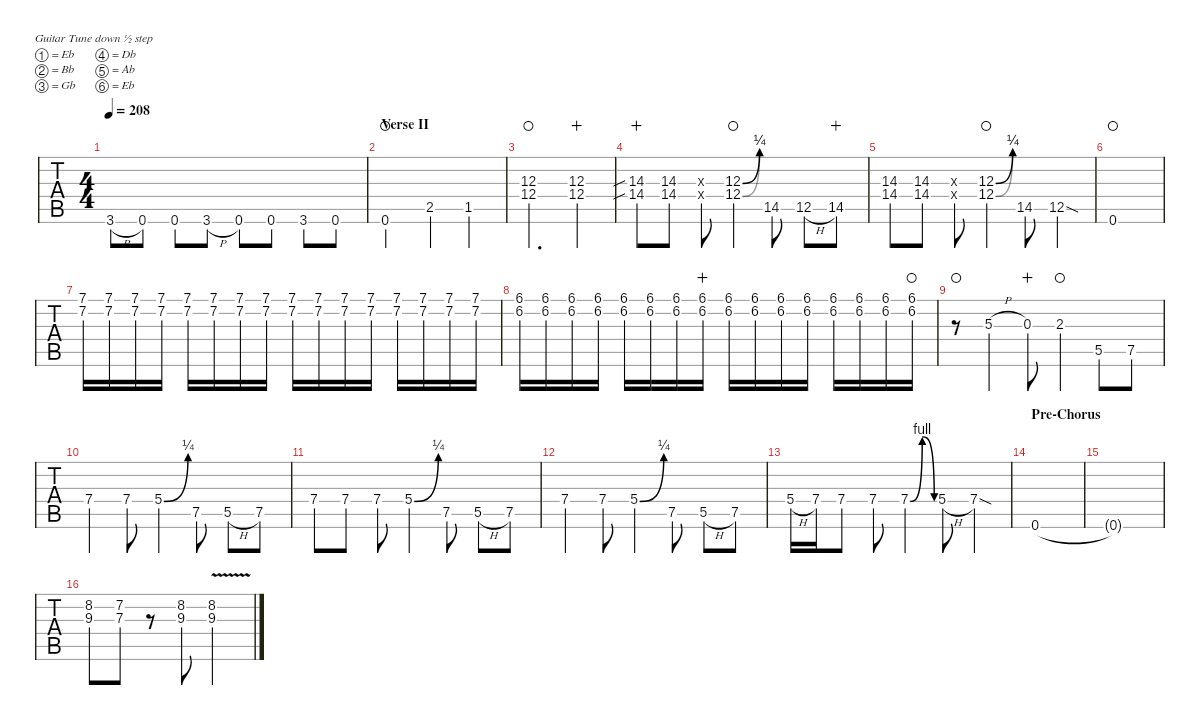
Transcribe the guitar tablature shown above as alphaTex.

\defaultSystemsLayout 4
\hideDynamics
\bracketExtendMode nobrackets
\otherSystemsTrackNameOrientation horizontal
\track ("Rhythm Guitar 2 (Kirk)" "   ") {multiBarRest instrument distortionguitar}
\staff {tabs}
\tuning (Eb4 Bb3 Gb3 Db3 Ab2 Eb2)
\ts (4 4)
\tempo 208
\clef g2
\ks c
3.6{h acc #}.8{dy mf} 0.6{acc #}.8 0.6{acc #}.8 3.6{h acc #}.8 0.6{acc #}.8 0.6{acc #}.8 3.6{acc #}.8 0.6{acc #}.8 |
\section ("" "Verse II")
0.6{acc #}.2{instrument distortionguitar waho} 2.5{acc #}.4 1.5.4 |
(12.4{acc #} 12.3{acc #}).2{d waho} (12.4{acc #} 12.3{acc #}).4{wahc} |
(14.3{sib acc #} 14.4{sib acc #}).8{wahc} (14.3{acc #} 14.4{acc #}).8 (14.3{x acc #} 14.4{x acc #}).8 (12.3{be (bend 0 0 16.2 1) acc #} 12.4{be (bend 0 0 12.6 1) acc #}).4{waho} 14.5{acc #}.8 12.5{h acc #}.8 14.5{acc #}.8{wahc} |
(14.3{acc #} 14.4{acc #}).8 (14.3{acc #} 14.4{acc #}).8 (14.3{x acc #} 14.4{x acc #}).8 (12.3{be (bend 0 0 16.2 1) acc #} 12.4{be (bend 0 0 14.399999999999999 1) acc #}).4{waho} 14.5{acc #}.8 12.5{sod acc #}.4 |
0.6{acc #}.1{waho} |
(7.1{acc #} 7.2).16 (7.1{acc #} 7.2).16 (7.1{acc #} 7.2).16 (7.1{acc #} 7.2).16 (7.1{acc #} 7.2).16 (7.1{acc #} 7.2).16 (7.1{acc #} 7.2).16 (7.1{acc #} 7.2).16 (7.1{acc #} 7.2).16 (7.1{acc #} 7.2).16 (7.1{acc #} 7.2).16 (7.1{acc #} 7.2).16 (7.1{acc #} 7.2).16 (7.1{acc #} 7.2).16 (7.1{acc #} 7.2).16 (7.1{acc #} 7.2).16 |
(6.1 6.2).16 (6.1 6.2).16 (6.1 6.2).16 (6.1 6.2).16 (6.1 6.2).16 (6.1 6.2).16 (6.1 6.2).16 (6.1 6.2).16{wahc} (6.1 6.2).16 (6.1 6.2).16 (6.1 6.2).16 (6.1 6.2).16 (6.1 6.2).16 (6.1 6.2).16 (6.1 6.2).16 (6.1 6.2).16{waho} |
r.8{waho} 5.3{h}.4 0.3{acc #}.8{wahc} 2.3{acc #}.4{waho} 5.5{acc #}.8 7.5{acc #}.8 |
7.4{acc #}.4{instrument distortionguitar} 7.4{acc #}.8 5.4{be (bend 0 0 13.2 1) acc #}.4 7.5{acc #}.8 5.5{h acc #}.8 7.5{acc #}.8 |
7.4{acc #}.8 7.4{acc #}.8 7.4{acc #}.8 5.4{be (bend 0 0 15 1) acc #}.4 7.5{acc #}.8 5.5{h acc #}.8 7.5{acc #}.8 |
7.4{acc #}.4 7.4{acc #}.8 5.4{be (bend 0 0 14.399999999999999 1) acc #}.4 7.5{acc #}.8 5.5{h acc #}.8 7.5{acc #}.8 |
5.4{h acc #}.16 7.4{acc #}.16 7.4{acc #}.8 7.4{acc #}.8 7.4{be (bendrelease 0 0 22.8 4 30 4 41.4 0) acc #}.4 5.4{h acc #}.8 7.4{sod acc #}.4 |
\section ("" "Pre-Chorus")
0.6{acc #}.1 |
0.6{t acc #}.1 |
(8.2{acc #} 9.3{acc #}).8 (7.2 7.3{acc #}).8 r.8 (8.2{acc #} 9.3{acc #}).8 (8.2{v acc #} 9.3{v acc #}).2
